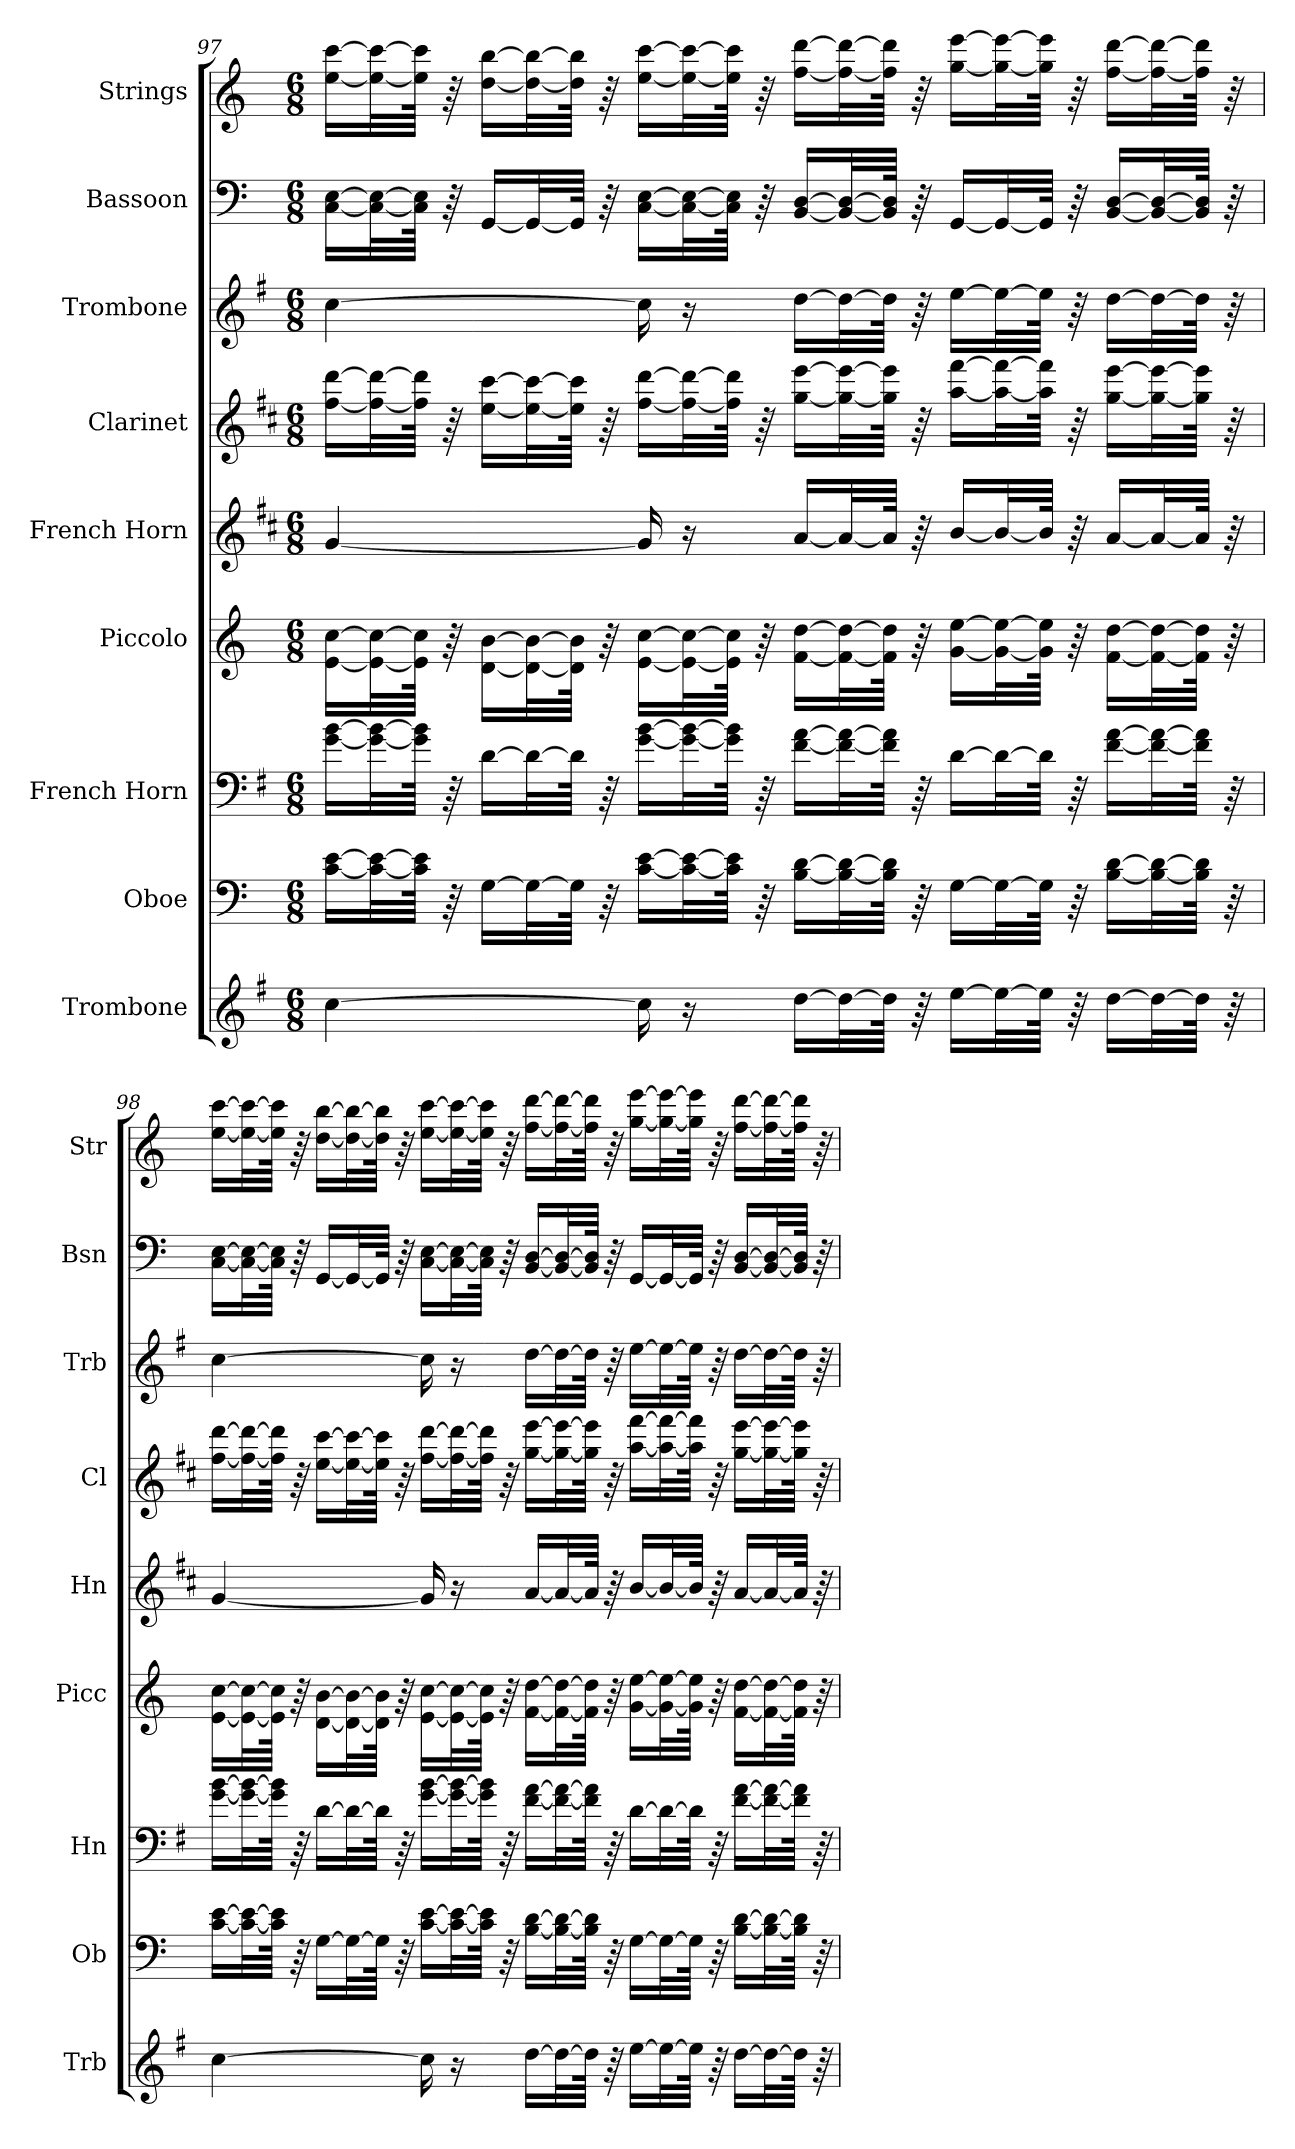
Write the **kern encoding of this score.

**kern	**kern	**kern	**kern	**kern	**kern	**kern	**kern	**kern
*part9	*part8	*part7	*part6	*part5	*part4	*part3	*part2	*part1
*staff9	*staff8	*staff7	*staff6	*staff5	*staff4	*staff3	*staff2	*staff1
*I"Trombone	*I"Oboe	*I"French Horn	*I"Piccolo	*I"French Horn	*I"Clarinet	*I"Trombone	*I"Bassoon	*I"Strings
*I'Trb	*I'Ob	*I'Hn	*I'Picc	*I'Hn	*I'Cl	*I'Trb	*I'Bsn	*I'Str
!!LO:PB:g=z
*clefG2	*clefF4	*clefF4	*clefG2	*clefG2	*clefG2	*clefG2	*clefF4	*clefG2
*	*	*ITrd4c7	*ITrd-7c-12	*ITrd4c7	*ITrd1c2	*	*	*
*k[f#]	*k[]	*k[]	*k[]	*k[f#]	*k[]	*k[f#]	*k[]	*k[]
*M6/8	*M6/8	*M6/8	*M6/8	*M6/8	*M6/8	*M6/8	*M6/8	*M6/8
=97	=97	=97	=97	=97	=97	=97	=97	=97
[4cc\	[16c\ [16e\LL	[16c\ [16e\LL	[16ee\ [16ccc\LL	[4c/	[16ee\ [16ccc\LL	[4cc\	[16C\ [16E\LL	[16ee\ [16ccc\LL
.	32c\_ 32e\_L	32c\_ 32e\_L	32ee\_ 32ccc\_L	.	32ee\_ 32ccc\_L	.	32C\_ 32E\_L	32ee\_ 32ccc\_L
.	64c\] 64e\]JJJk	64c\] 64e\]JJJk	64ee\] 64ccc\]JJJk	.	64ee\] 64ccc\]JJJk	.	64C\] 64E\]JJJk	64ee\] 64ccc\]JJJk
.	64r	64r	64r	.	64r	.	64r	64r
.	[16G\LL	[16G\LL	[16dd\ [16bb\LL	.	[16dd\ [16bb\LL	.	[16GG/LL	[16dd\ [16bb\LL
.	32G\L_	32G\L_	32dd\_ 32bb\_L	.	32dd\_ 32bb\_L	.	32GG/L_	32dd\_ 32bb\_L
.	64G\JJJk]	64G\JJJk]	64dd\] 64bb\]JJJk	.	64dd\] 64bb\]JJJk	.	64GG/JJJk]	64dd\] 64bb\]JJJk
.	64r	64r	64r	.	64r	.	64r	64r
16cc\]	[16c\ [16e\LL	[16c\ [16e\LL	[16ee\ [16ccc\LL	16c/]	[16ee\ [16ccc\LL	16cc\]	[16C\ [16E\LL	[16ee\ [16ccc\LL
16r	32c\_ 32e\_L	32c\_ 32e\_L	32ee\_ 32ccc\_L	16r	32ee\_ 32ccc\_L	16r	32C\_ 32E\_L	32ee\_ 32ccc\_L
.	64c\] 64e\]JJJk	64c\] 64e\]JJJk	64ee\] 64ccc\]JJJk	.	64ee\] 64ccc\]JJJk	.	64C\] 64E\]JJJk	64ee\] 64ccc\]JJJk
.	64r	64r	64r	.	64r	.	64r	64r
[16dd\LL	[16B\ [16d\LL	[16B\ [16d\LL	[16ff\ [16ddd\LL	[16d/LL	[16ff\ [16ddd\LL	[16dd\LL	[16BB/ [16D/LL	[16ff\ [16ddd\LL
32dd\L_	32B\_ 32d\_L	32B\_ 32d\_L	32ff\_ 32ddd\_L	32d/L_	32ff\_ 32ddd\_L	32dd\L_	32BB/_ 32D/_L	32ff\_ 32ddd\_L
64dd\JJJk]	64B\] 64d\]JJJk	64B\] 64d\]JJJk	64ff\] 64ddd\]JJJk	64d/JJJk]	64ff\] 64ddd\]JJJk	64dd\JJJk]	64BB/] 64D/]JJJk	64ff\] 64ddd\]JJJk
64r	64r	64r	64r	64r	64r	64r	64r	64r
[16ee\LL	[16G\LL	[16G\LL	[16gg\ [16eee\LL	[16e/LL	[16gg\ [16eee\LL	[16ee\LL	[16GG/LL	[16gg\ [16eee\LL
32ee\L_	32G\L_	32G\L_	32gg\_ 32eee\_L	32e/L_	32gg\_ 32eee\_L	32ee\L_	32GG/L_	32gg\_ 32eee\_L
64ee\JJJk]	64G\JJJk]	64G\JJJk]	64gg\] 64eee\]JJJk	64e/JJJk]	64gg\] 64eee\]JJJk	64ee\JJJk]	64GG/JJJk]	64gg\] 64eee\]JJJk
64r	64r	64r	64r	64r	64r	64r	64r	64r
[16dd\LL	[16B\ [16d\LL	[16B\ [16d\LL	[16ff\ [16ddd\LL	[16d/LL	[16ff\ [16ddd\LL	[16dd\LL	[16BB/ [16D/LL	[16ff\ [16ddd\LL
32dd\L_	32B\_ 32d\_L	32B\_ 32d\_L	32ff\_ 32ddd\_L	32d/L_	32ff\_ 32ddd\_L	32dd\L_	32BB/_ 32D/_L	32ff\_ 32ddd\_L
64dd\JJJk]	64B\] 64d\]JJJk	64B\] 64d\]JJJk	64ff\] 64ddd\]JJJk	64d/JJJk]	64ff\] 64ddd\]JJJk	64dd\JJJk]	64BB/] 64D/]JJJk	64ff\] 64ddd\]JJJk
64r	64r	64r	64r	64r	64r	64r	64r	64r
!!LO:PB:g=z
=98	=98	=98	=98	=98	=98	=98	=98	=98
[4cc\	[16c\ [16e\LL	[16c\ [16e\LL	[16ee\ [16ccc\LL	[4c/	[16ee\ [16ccc\LL	[4cc\	[16C\ [16E\LL	[16ee\ [16ccc\LL
.	32c\_ 32e\_L	32c\_ 32e\_L	32ee\_ 32ccc\_L	.	32ee\_ 32ccc\_L	.	32C\_ 32E\_L	32ee\_ 32ccc\_L
.	64c\] 64e\]JJJk	64c\] 64e\]JJJk	64ee\] 64ccc\]JJJk	.	64ee\] 64ccc\]JJJk	.	64C\] 64E\]JJJk	64ee\] 64ccc\]JJJk
.	64r	64r	64r	.	64r	.	64r	64r
.	[16G\LL	[16G\LL	[16dd\ [16bb\LL	.	[16dd\ [16bb\LL	.	[16GG/LL	[16dd\ [16bb\LL
.	32G\L_	32G\L_	32dd\_ 32bb\_L	.	32dd\_ 32bb\_L	.	32GG/L_	32dd\_ 32bb\_L
.	64G\JJJk]	64G\JJJk]	64dd\] 64bb\]JJJk	.	64dd\] 64bb\]JJJk	.	64GG/JJJk]	64dd\] 64bb\]JJJk
.	64r	64r	64r	.	64r	.	64r	64r
16cc\]	[16c\ [16e\LL	[16c\ [16e\LL	[16ee\ [16ccc\LL	16c/]	[16ee\ [16ccc\LL	16cc\]	[16C\ [16E\LL	[16ee\ [16ccc\LL
16r	32c\_ 32e\_L	32c\_ 32e\_L	32ee\_ 32ccc\_L	16r	32ee\_ 32ccc\_L	16r	32C\_ 32E\_L	32ee\_ 32ccc\_L
.	64c\] 64e\]JJJk	64c\] 64e\]JJJk	64ee\] 64ccc\]JJJk	.	64ee\] 64ccc\]JJJk	.	64C\] 64E\]JJJk	64ee\] 64ccc\]JJJk
.	64r	64r	64r	.	64r	.	64r	64r
[16dd\LL	[16B\ [16d\LL	[16B\ [16d\LL	[16ff\ [16ddd\LL	[16d/LL	[16ff\ [16ddd\LL	[16dd\LL	[16BB/ [16D/LL	[16ff\ [16ddd\LL
32dd\L_	32B\_ 32d\_L	32B\_ 32d\_L	32ff\_ 32ddd\_L	32d/L_	32ff\_ 32ddd\_L	32dd\L_	32BB/_ 32D/_L	32ff\_ 32ddd\_L
64dd\JJJk]	64B\] 64d\]JJJk	64B\] 64d\]JJJk	64ff\] 64ddd\]JJJk	64d/JJJk]	64ff\] 64ddd\]JJJk	64dd\JJJk]	64BB/] 64D/]JJJk	64ff\] 64ddd\]JJJk
64r	64r	64r	64r	64r	64r	64r	64r	64r
[16ee\LL	[16G\LL	[16G\LL	[16gg\ [16eee\LL	[16e/LL	[16gg\ [16eee\LL	[16ee\LL	[16GG/LL	[16gg\ [16eee\LL
32ee\L_	32G\L_	32G\L_	32gg\_ 32eee\_L	32e/L_	32gg\_ 32eee\_L	32ee\L_	32GG/L_	32gg\_ 32eee\_L
64ee\JJJk]	64G\JJJk]	64G\JJJk]	64gg\] 64eee\]JJJk	64e/JJJk]	64gg\] 64eee\]JJJk	64ee\JJJk]	64GG/JJJk]	64gg\] 64eee\]JJJk
64r	64r	64r	64r	64r	64r	64r	64r	64r
[16dd\LL	[16B\ [16d\LL	[16B\ [16d\LL	[16ff\ [16ddd\LL	[16d/LL	[16ff\ [16ddd\LL	[16dd\LL	[16BB/ [16D/LL	[16ff\ [16ddd\LL
32dd\L_	32B\_ 32d\_L	32B\_ 32d\_L	32ff\_ 32ddd\_L	32d/L_	32ff\_ 32ddd\_L	32dd\L_	32BB/_ 32D/_L	32ff\_ 32ddd\_L
64dd\JJJk]	64B\] 64d\]JJJk	64B\] 64d\]JJJk	64ff\] 64ddd\]JJJk	64d/JJJk]	64ff\] 64ddd\]JJJk	64dd\JJJk]	64BB/] 64D/]JJJk	64ff\] 64ddd\]JJJk
64r	64r	64r	64r	64r	64r	64r	64r	64r
=	=	=	=	=	=	=	=	=
*-	*-	*-	*-	*-	*-	*-	*-	*-
